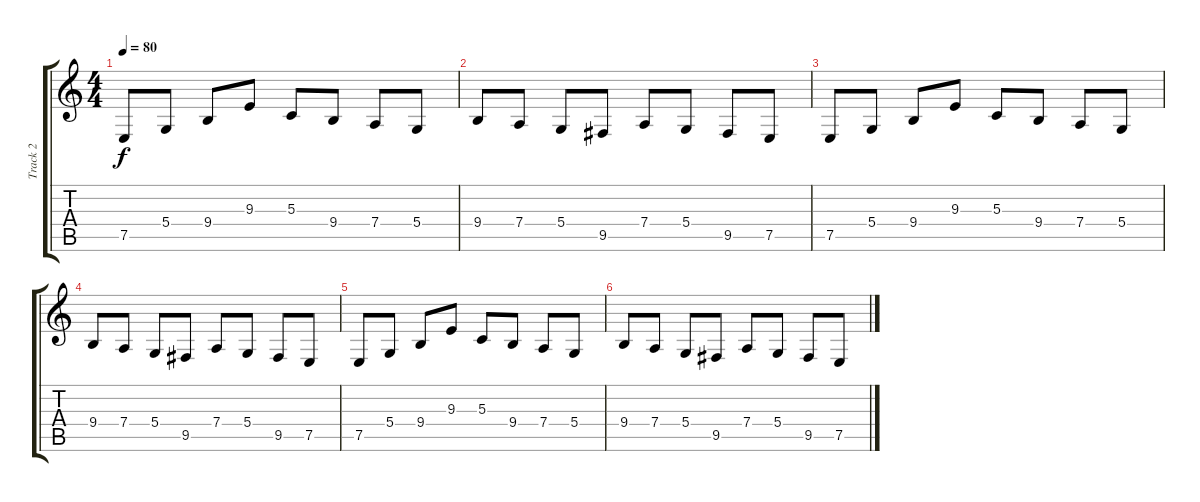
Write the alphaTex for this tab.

\track ("Track 2" "Track 2") {instrument clarinet}
\staff {score tabs}
\tuning (E4 B3 G3 D3 A2 E2) {hide}
\ts (4 4)
\tempo 80
\clef g2
\ks c
7.5.8{dy f} 5.4.8 9.4.8 9.3.8 5.3.8 9.4.8 7.4.8 5.4.8 |
9.4.8 7.4.8 5.4.8 9.5.8 7.4.8 5.4.8 9.5.8 7.5.8 |
7.5.8 5.4.8 9.4.8 9.3.8 5.3.8 9.4.8 7.4.8 5.4.8 |
9.4.8 7.4.8 5.4.8 9.5.8 7.4.8 5.4.8 9.5.8 7.5.8 |
7.5.8 5.4.8 9.4.8 9.3.8 5.3.8 9.4.8 7.4.8 5.4.8 |
9.4.8 7.4.8 5.4.8 9.5.8 7.4.8 5.4.8 9.5.8 7.5.8
